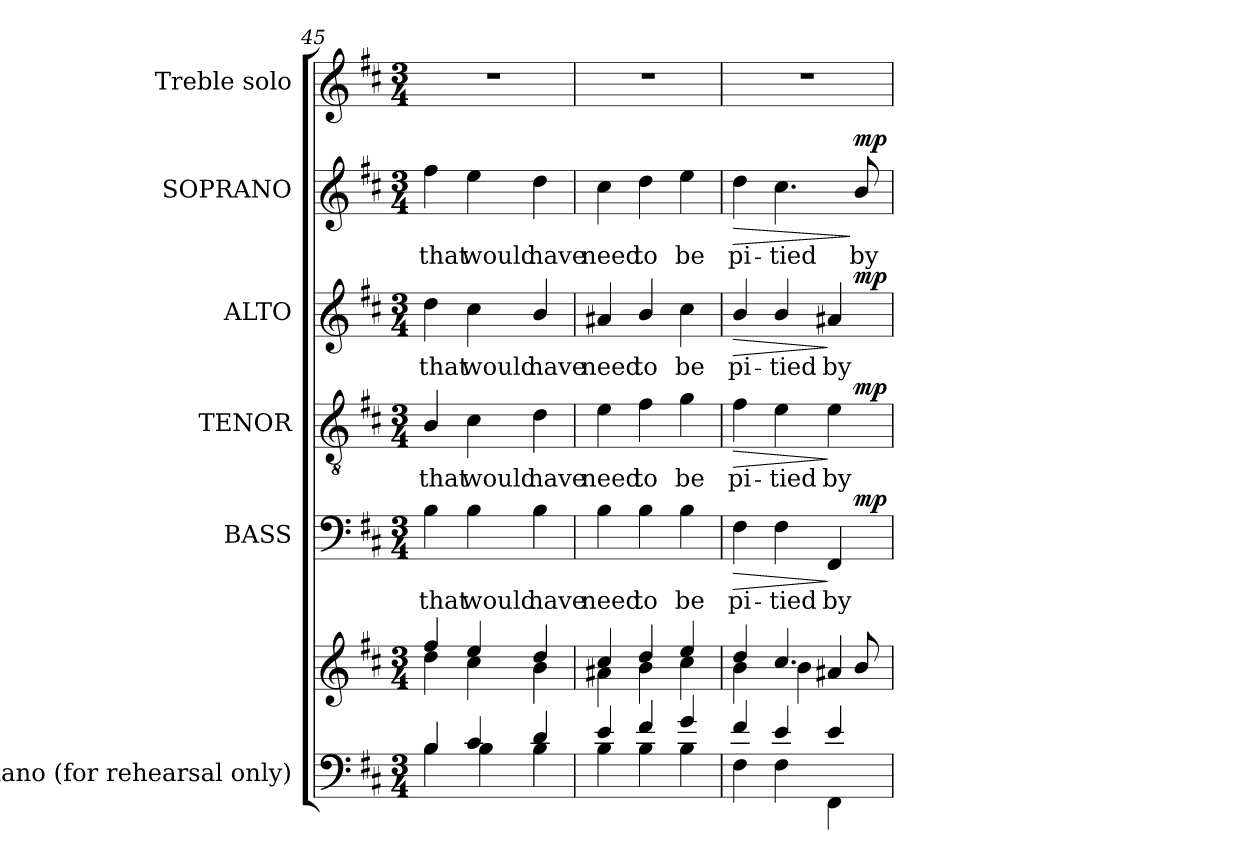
**kern	**kern	**kern	**text	**dynam	**kern	**text	**dynam	**kern	**text	**dynam	**kern	**text	**dynam	**kern
*part6	*part6	*part5	*part5	*part5	*part4	*part4	*part4	*part3	*part3	*part3	*part2	*part2	*part2	*part1
*staff7	*staff6	*staff5	*staff5	*staff5	*staff4	*staff4	*staff4	*staff3	*staff3	*staff3	*staff2	*staff2	*staff2	*staff1
*I"Piano  (for rehearsal  only)	*	*I"BASS	*	*	*I"TENOR	*	*	*I"ALTO	*	*	*I"SOPRANO	*	*	*I"Treble solo
*I'Pno.	*	*I'B.	*	*	*I'T.	*	*	*I'A.	*	*	*I'S.	*	*	*I'Tr.
*clefF4	*clefG2	*clefF4	*	*	*clefGv2	*	*	*clefG2	*	*	*clefG2	*	*	*clefG2
*	*	*	*	*	*ITrd7c12	*	*	*	*	*	*	*	*	*
*k[f#c#]	*k[f#c#]	*k[f#c#]	*	*	*k[f#c#]	*	*	*k[f#c#]	*	*	*k[f#c#]	*	*	*k[f#c#]
*D:	*D:	*D:	*	*	*D:	*	*	*D:	*	*	*D:	*	*	*D:
*M3/4	*M3/4	*M3/4	*	*	*M3/4	*	*	*M3/4	*	*	*M3/4	*	*	*M3/4
=45	=45	=45	=45	=45	=45	=45	=45	=45	=45	=45	=45	=45	=45	=45
*^	*^	*	*	*	*	*	*	*	*	*	*	*	*	*
!	!	!	!	!	!LO:LY:b:color=#000000	!	!	!	!	!	!	!	!	!	!	!
!	!	!	!	!	!	!	!	!LO:LY:b:color=#000000	!	!	!	!	!	!	!	!
!	!	!	!	!	!	!	!	!	!	!	!LO:LY:b:color=#000000	!	!	!	!	!
!	!	!	!	!	!	!	!	!	!	!	!	!	!	!LO:LY:b:color=#000000	!	!LO:N:vis=1
4Bi/	4Bi\	4ff#i/	4ddi\	4Bi\	that	.	4BBi/	that	.	4ddi\	that	.	4ff#i\	that	.	2.r
!	!	!	!	!	!LO:LY:b:color=#000000	!	!	!	!	!	!	!	!	!	!	!
!	!	!	!	!	!	!	!	!LO:LY:b:color=#000000	!	!	!	!	!	!	!	!
!	!	!	!	!	!	!	!	!	!	!	!LO:LY:b:color=#000000	!	!	!	!	!
!	!	!	!	!	!	!	!	!	!	!	!	!	!	!LO:LY:b:color=#000000	!	!
4c#i/	4Bi\	4eei/	4cc#i\	4Bi\	would	.	4C#i\	would	.	4cc#i\	would	.	4eei\	would	.	.
!	!	!	!	!	!LO:LY:b:color=#000000	!	!	!	!	!	!	!	!	!	!	!
!	!	!	!	!	!	!	!	!LO:LY:b:color=#000000	!	!	!	!	!	!	!	!
!	!	!	!	!	!	!	!	!	!	!	!LO:LY:b:color=#000000	!	!	!	!	!
!	!	!	!	!	!	!	!	!	!	!	!	!	!	!LO:LY:b:color=#000000	!	!
4di/	4Bi\	4ddi/	4bi\	4Bi\	have	.	4Di\	have	.	4bi/	have	.	4ddi\	have	.	.
=46	=46	=46	=46	=46	=46	=46	=46	=46	=46	=46	=46	=46	=46	=46	=46	=46
!	!	!	!	!	!LO:LY:b:color=#000000	!	!	!	!	!	!	!	!	!	!	!
!	!	!	!	!	!	!	!	!LO:LY:b:color=#000000	!	!	!	!	!	!	!	!
!	!	!	!	!	!	!	!	!	!	!	!LO:LY:b:color=#000000	!	!	!	!	!
!	!	!	!	!	!	!	!	!	!	!	!	!	!	!LO:LY:b:color=#000000	!	!LO:N:vis=1
4ei/	4Bi\	4cc#i/	4a#Xi\	4Bi\	need	.	4Ei\	need	.	4a#Xi/	need	.	4cc#i\	need	.	2.r
!	!	!	!	!	!LO:LY:b:color=#000000	!	!	!	!	!	!	!	!	!	!	!
!	!	!	!	!	!	!	!	!LO:LY:b:color=#000000	!	!	!	!	!	!	!	!
!	!	!	!	!	!	!	!	!	!	!	!LO:LY:b:color=#000000	!	!	!	!	!
!	!	!	!	!	!	!	!	!	!	!	!	!	!	!LO:LY:b:color=#000000	!	!
4f#i/	4Bi\	4ddi/	4bi\	4Bi\	to	.	4F#i\	to	.	4bi/	to	.	4ddi\	to	.	.
!	!	!	!	!	!LO:LY:b:color=#000000	!	!	!	!	!	!	!	!	!	!	!
!	!	!	!	!	!	!	!	!LO:LY:b:color=#000000	!	!	!	!	!	!	!	!
!	!	!	!	!	!	!	!	!	!	!	!LO:LY:b:color=#000000	!	!	!	!	!
!	!	!	!	!	!	!	!	!	!	!	!	!	!	!LO:LY:b:color=#000000	!	!
4gi/	4Bi\	4eei/	4cc#i\	4Bi\	be	.	4Gi\	be	.	4cc#i\	be	.	4eei\	be	.	.
=47	=47	=47	=47	=47	=47	=47	=47	=47	=47	=47	=47	=47	=47	=47	=47	=47
!	!	!	!	!	!LO:LY:b:color=#000000	!LO:HP:b	!	!	!	!	!	!	!	!	!	!
!	!	!	!	!	!	!	!	!LO:LY:b:color=#000000	!LO:HP:b	!	!	!	!	!	!	!
!	!	!	!	!	!	!	!	!	!	!	!LO:LY:b:color=#000000	!LO:HP:b	!	!	!	!
!	!	!	!	!	!	!	!	!	!	!	!	!	!	!LO:LY:b:color=#000000	!LO:HP:b	!LO:N:vis=1
*	*	*	*	*^	*	*	*^	*	*	*^	*	*	*	*	*	*
4f#i/	4F#i\	4ddi/	4bi\	4F#i\	2ryy	pi-	>	4F#i\	2ryy	pi-	>	4bi/	2ryy	pi-	>	4ddi\	pi-	>	2.r
!	!	!	!	!	!	!LO:LY:b:color=#000000	!	!	!	!	!	!	!	!	!	!	!	!	!
!	!	!	!	!	!	!	!	!	!	!LO:LY:b:color=#000000	!	!	!	!	!	!	!	!	!
!	!	!	!	!	!	!	!	!	!	!	!	!	!	!LO:LY:b:color=#000000	!	!	!	!	!
!	!	!	!	!	!	!	!	!	!	!	!	!	!	!	!	!	!LO:LY:b:color=#000000	!	!
4ei/	4F#i\	4.cc#i/	4bi\	4F#i\	.	-tied	.	4Ei\	.	-tied	.	4bi/	.	-tied	.	4.cc#i\	-tied	.	.
!	!	!	!	!	!	!LO:LY:b:color=#000000	!	!	!	!	!	!	!	!	!	!	!	!	!
!	!	!	!	!	!	!	!	!	!	!LO:LY:b:color=#000000	!	!	!	!	!	!	!	!	!
!	!	!	!	!	!	!	!	!	!	!	!	!	!	!LO:LY:b:color=#000000	!	!	!	!	!
4ei/	4FF#i\	.	4a#Xi/	4FF#i/	8ryy	by	]	4Ei\	8ryy	by	]	4a#Xi/	8ryy	by	]	.	.	.	.
!	!	!	!	!	!	!	!	!	!	!	!	!	!	!	!	!	!LO:LY:b:color=#000000	!	!
.	.	8bi/	.	.	8ryy	.	mp	.	8ryy	.	mp	.	8ryy	.	mp	8bi/	by	] mp	.
*v	*v	*	*	*v	*v	*	*	*v	*v	*	*	*v	*v	*	*	*	*	*	*
*	*v	*v	*	*	*	*	*	*	*	*	*	*	*	*	*
=	=	=	=	=	=	=	=	=	=	=	=	=	=	=
*-	*-	*-	*-	*-	*-	*-	*-	*-	*-	*-	*-	*-	*-	*-
